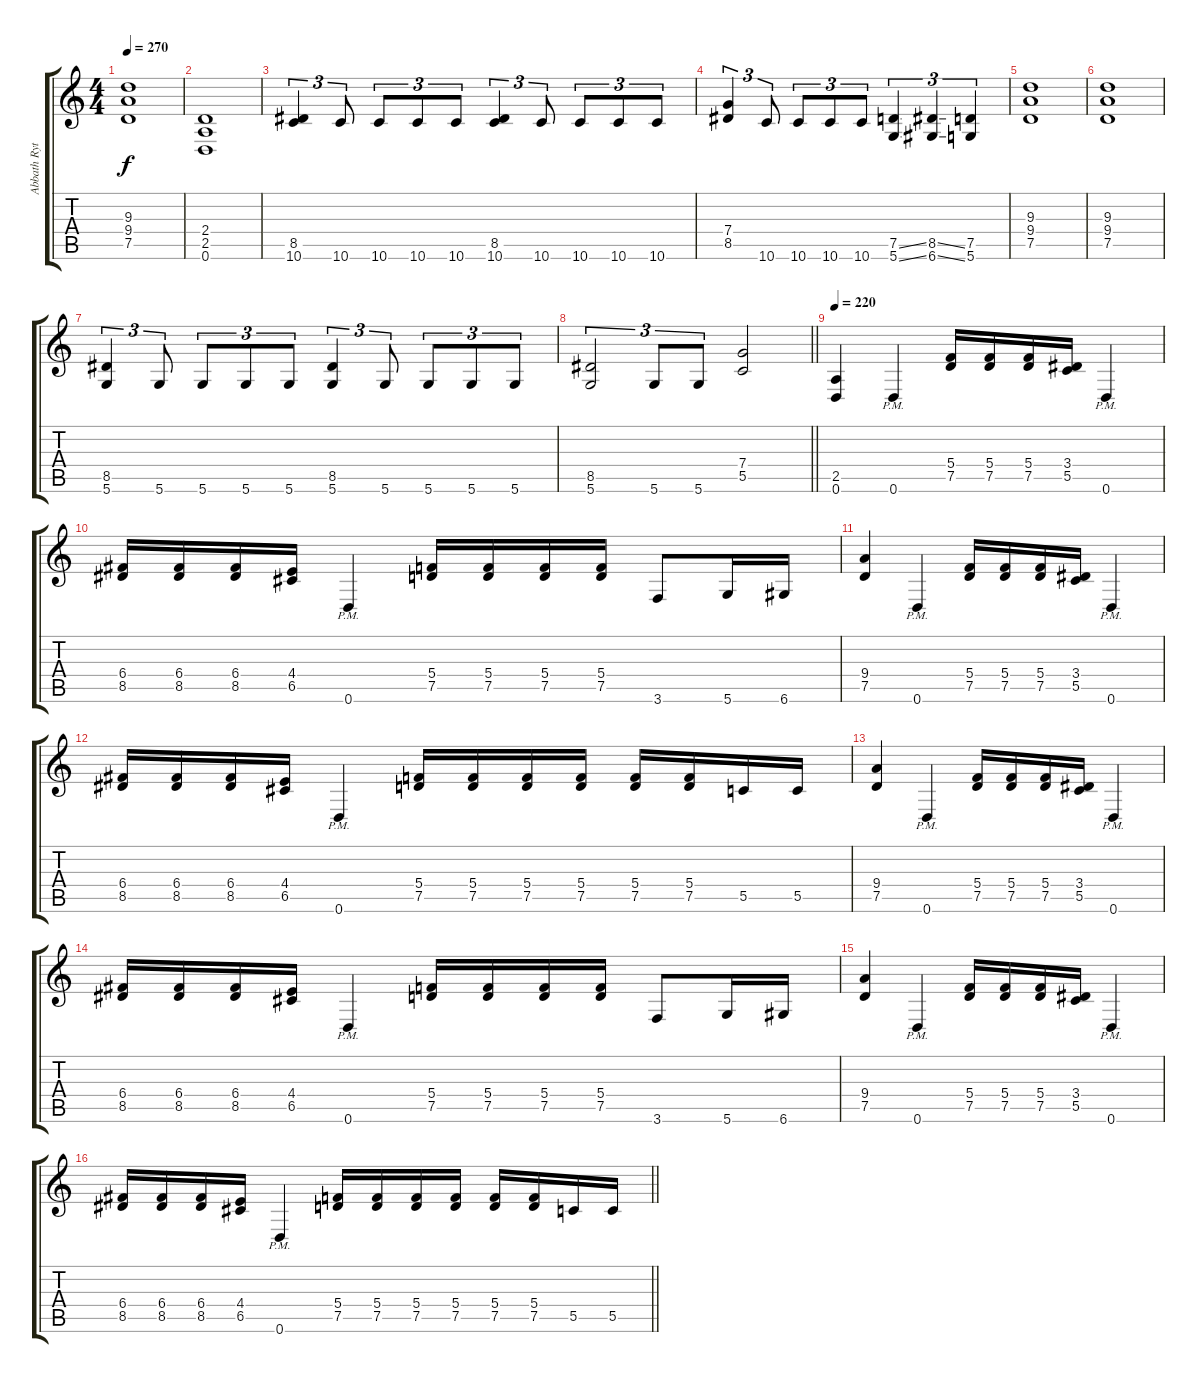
\track ("Abbath Rythm Guitar" "Abbath Ryt") {instrument distortionguitar}
\staff {score tabs}
\tuning (D4 A3 F3 C3 G2 D2) {hide}
\ts (4 4)
\tempo 270
\clef g2
\ks c
(9.3 9.4 7.5).1{dy f} |
(2.4 2.5 0.6).1 |
(8.5 10.6).4{tu (3 2)} 10.6.8{tu (3 2)} 10.6.8{tu (3 2)} 10.6.8{tu (3 2)} 10.6.8{tu (3 2)} (8.5 10.6).4{tu (3 2)} 10.6.8{tu (3 2)} 10.6.8{tu (3 2)} 10.6.8{tu (3 2)} 10.6.8{tu (3 2)} |
(7.4 8.5).4{tu (3 2)} 10.6.8{tu (3 2)} 10.6.8{tu (3 2)} 10.6.8{tu (3 2)} 10.6.8{tu (3 2)} (7.5{ss} 5.6{ss}).4{tu (3 2)} (8.5{ss} 6.6{ss}).4{tu (3 2)} (7.5 5.6).4{tu (3 2)} |
(9.3 9.4 7.5).1 |
(9.3 9.4 7.5).1 |
(8.5 5.6).4{tu (3 2)} 5.6.8{tu (3 2)} 5.6.8{tu (3 2)} 5.6.8{tu (3 2)} 5.6.8{tu (3 2)} (8.5 5.6).4{tu (3 2)} 5.6.8{tu (3 2)} 5.6.8{tu (3 2)} 5.6.8{tu (3 2)} 5.6.8{tu (3 2)} |
\barLineRight lightlight
(8.5 5.6).2{tu (3 2)} 5.6.8{tu (3 2)} 5.6.8{tu (3 2)} (7.4 5.5).2 |
\tempo 220
(2.5 0.6).4 0.6{pm}.4 (5.4 7.5).16 (5.4 7.5).16 (5.4 7.5).16 (3.4 5.5).16 0.6{pm}.4 |
(6.4 8.5).16 (6.4 8.5).16 (6.4 8.5).16 (4.4 6.5).16 0.6{pm}.4 (5.4 7.5).16 (5.4 7.5).16 (5.4 7.5).16 (5.4 7.5).16 3.6.8 5.6.16 6.6.16 |
(9.4 7.5).4 0.6{pm}.4 (5.4 7.5).16 (5.4 7.5).16 (5.4 7.5).16 (3.4 5.5).16 0.6{pm}.4 |
(6.4 8.5).16 (6.4 8.5).16 (6.4 8.5).16 (4.4 6.5).16 0.6{pm}.4 (5.4 7.5).16 (5.4 7.5).16 (5.4 7.5).16 (5.4 7.5).16 (5.4 7.5).16 (5.4 7.5).16 5.5.16 5.5.16 |
(9.4 7.5).4 0.6{pm}.4 (5.4 7.5).16 (5.4 7.5).16 (5.4 7.5).16 (3.4 5.5).16 0.6{pm}.4 |
(6.4 8.5).16 (6.4 8.5).16 (6.4 8.5).16 (4.4 6.5).16 0.6{pm}.4 (5.4 7.5).16 (5.4 7.5).16 (5.4 7.5).16 (5.4 7.5).16 3.6.8 5.6.16 6.6.16 |
(9.4 7.5).4 0.6{pm}.4 (5.4 7.5).16 (5.4 7.5).16 (5.4 7.5).16 (3.4 5.5).16 0.6{pm}.4 |
\barLineRight lightlight
(6.4 8.5).16 (6.4 8.5).16 (6.4 8.5).16 (4.4 6.5).16 0.6{pm}.4 (5.4 7.5).16 (5.4 7.5).16 (5.4 7.5).16 (5.4 7.5).16 (5.4 7.5).16 (5.4 7.5).16 5.5.16 5.5.16
